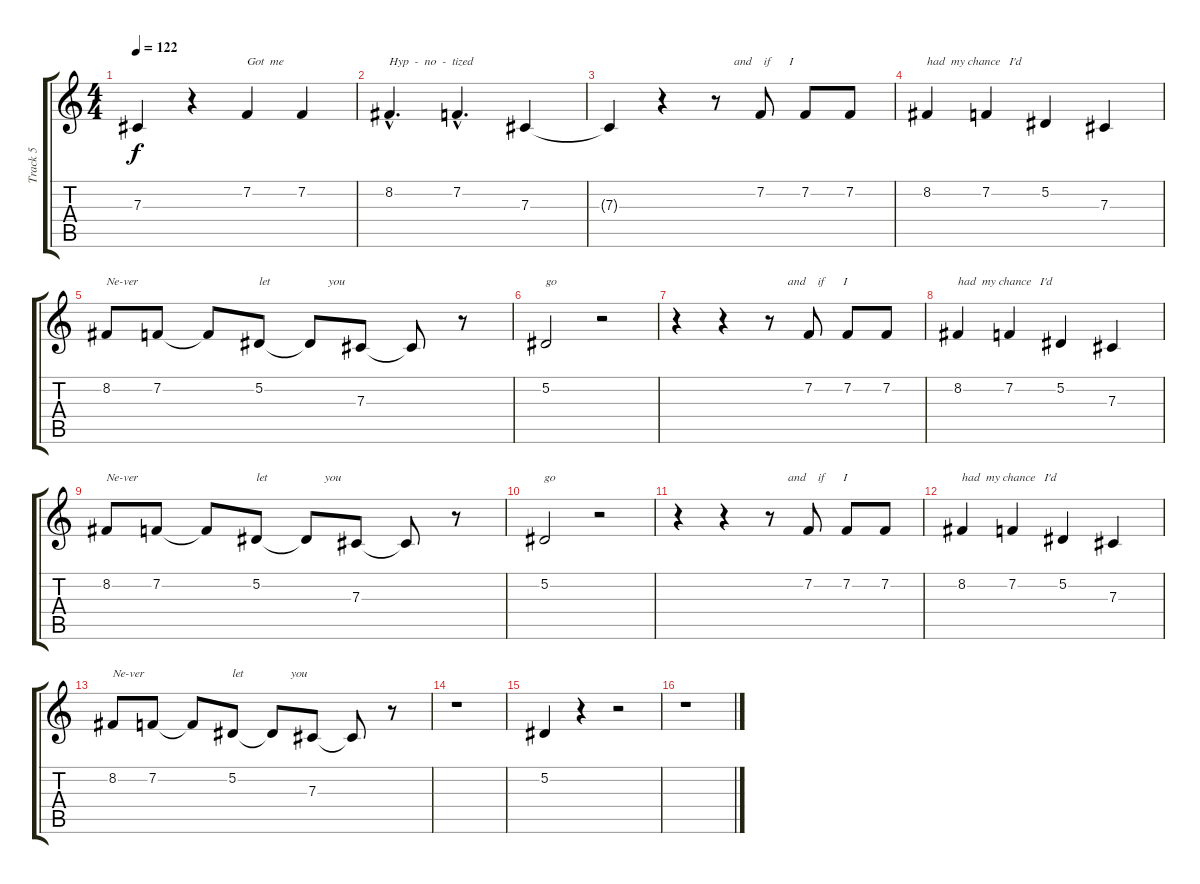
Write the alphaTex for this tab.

\track ("Track 5" "Track 5") {instrument lead6voice}
\staff {score tabs}
\tuning (Eb4 Bb3 Gb3 Db3 Ab2 Eb2) {hide}
\ts (4 4)
\tempo 122
\clef g2
\ks c
7.3{t}.4{dy f instrument lead2sawtooth} r.4 7.2.4{txt "Got  me"} 7.2.4 |
8.2{hac}.4{d txt "Hyp  -  no  -  tized" instrument lead2sawtooth} 7.2{hac}.4{d} 7.3.4 |
7.3{t}.4{instrument lead2sawtooth} r.4 r.8{txt "      and    if      I"} 7.2.8 7.2.8 7.2.8 |
8.2.4{txt "had  my chance   I'd" instrument lead2sawtooth} 7.2.4 5.2.4 7.3.4 |
8.2.8{txt "Ne-ver" instrument lead2sawtooth} 7.2.8 7.2{t}.8 5.2.8{txt "let"} 5.2{t}.8{txt "      you"} 7.3.8 7.3{t}.8 r.8 |
5.2.2{txt "go" instrument lead2sawtooth} r.2 |
r.4{instrument lead2sawtooth} r.4 r.8{txt "      and    if      I"} 7.2.8 7.2.8 7.2.8 |
8.2.4{txt "had  my chance   I'd" instrument lead2sawtooth} 7.2.4 5.2.4 7.3.4 |
8.2.8{txt "Ne-ver" instrument lead2sawtooth} 7.2.8 7.2{t}.8 5.2.8{txt "let"} 5.2{t}.8{txt "      you"} 7.3.8 7.3{t}.8 r.8 |
5.2.2{txt "go" instrument lead2sawtooth} r.2 |
r.4{instrument lead2sawtooth} r.4 r.8{txt "      and    if      I"} 7.2.8 7.2.8 7.2.8 |
8.2.4{txt "had  my chance   I'd" instrument lead2sawtooth} 7.2.4 5.2.4 7.3.4 |
8.2.8{txt "Ne-ver" instrument lead2sawtooth} 7.2.8 7.2{t}.8 5.2.8{txt "let"} 5.2{t}.8{txt "      you"} 7.3.8 7.3{t}.8 r.8 |
r.1 |
5.2.4{instrument lead2sawtooth} r.4 r.2 |
r.1
